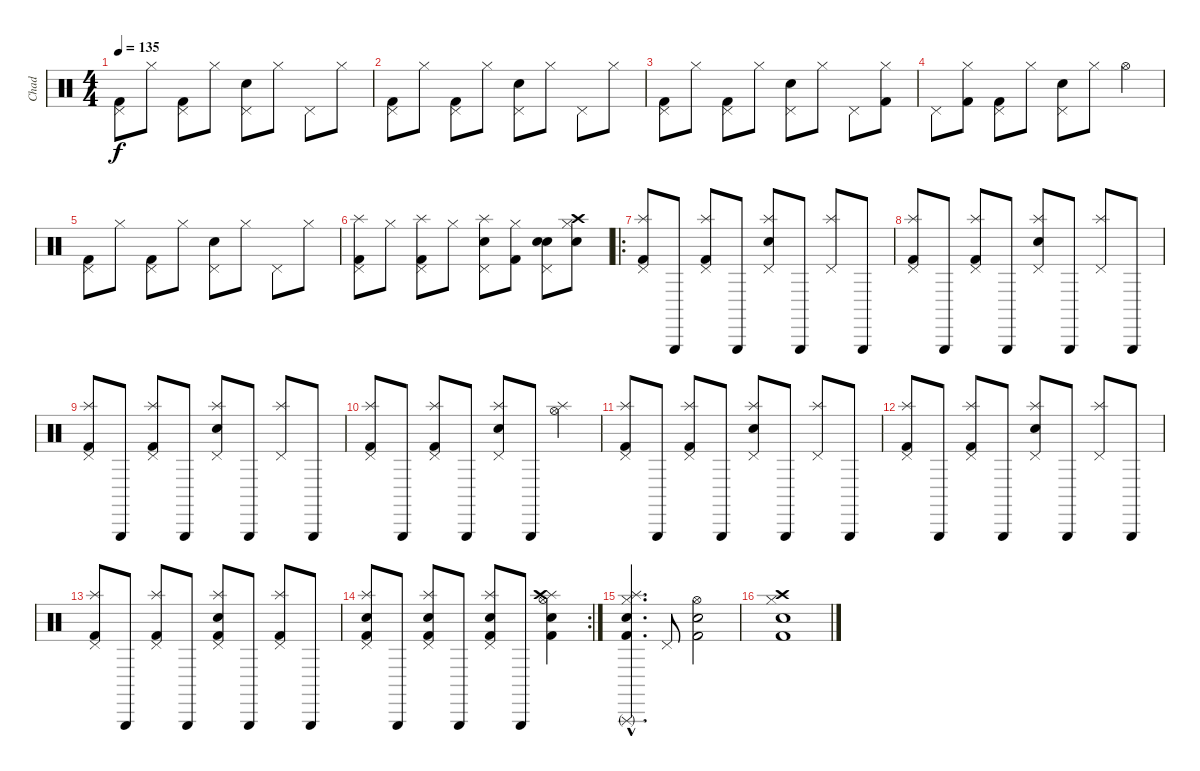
\track ("Chad" "Chad") {instrument percussion}
\staff {score}
\articulation defaults
\ts (4 4)
\tempo 135
\clef neutral
\ks c
("Pedal Hi-Hat (hit)" "Kick (hit) 2").8{dy f} "Hi-Hat (closed)".8 ("Pedal Hi-Hat (hit)" "Kick (hit) 2").8 "Hi-Hat (closed)".8 ("Pedal Hi-Hat (hit)" "Electric Snare (hit)").8 "Hi-Hat (closed)".8 "Pedal Hi-Hat (hit)".8 "Hi-Hat (closed)".8 |
("Pedal Hi-Hat (hit)" "Kick (hit) 2").8 "Hi-Hat (closed)".8 ("Pedal Hi-Hat (hit)" "Kick (hit) 2").8 "Hi-Hat (closed)".8 ("Pedal Hi-Hat (hit)" "Electric Snare (hit)").8 "Hi-Hat (closed)".8 "Pedal Hi-Hat (hit)".8 "Hi-Hat (closed)".8 |
("Pedal Hi-Hat (hit)" "Kick (hit) 2").8 "Hi-Hat (closed)".8 ("Pedal Hi-Hat (hit)" "Kick (hit) 2").8 "Hi-Hat (closed)".8 ("Pedal Hi-Hat (hit)" "Electric Snare (hit)").8 "Hi-Hat (closed)".8 "Pedal Hi-Hat (hit)".8 ("Hi-Hat (closed)" "Kick (hit) 2").8 |
"Pedal Hi-Hat (hit)".8 ("Hi-Hat (closed)" "Kick (hit) 2").8 ("Pedal Hi-Hat (hit)" "Kick (hit) 2").8 "Hi-Hat (closed)".8 ("Pedal Hi-Hat (hit)" "Electric Snare (hit)").8 "Hi-Hat (closed)".8 "Hi-Hat (open)".4 |
("Pedal Hi-Hat (hit)" "Kick (hit) 2").8 "Hi-Hat (closed)".8 ("Pedal Hi-Hat (hit)" "Kick (hit) 2").8 "Hi-Hat (closed)".8 ("Pedal Hi-Hat (hit)" "Electric Snare (hit)").8 "Hi-Hat (closed)".8 "Pedal Hi-Hat (hit)".8 "Hi-Hat (closed)".8 |
("Splash (hit)" "Pedal Hi-Hat (hit)" "Kick (hit) 2").8 "Hi-Hat (closed)".8 ("Splash (hit)" "Pedal Hi-Hat (hit)" "Kick (hit) 2").8 "Hi-Hat (closed)".8 ("Splash (hit)" "Pedal Hi-Hat (hit)" "Electric Snare (hit)").8 ("Hi-Hat (closed)" "Kick (hit) 2").8 ("Pedal Hi-Hat (hit)" "Electric Snare (hit)" "Snare (hit) 2").8 ("Crash high (hit)" "Hi-Hat (closed)" "Snare (hit) 2").8 |
\ro
\section ("" "")
("Splash (hit)" "Pedal Hi-Hat (hit)" "Kick (hit) 2").8 "Triangle (hit)".8 ("Splash (hit)" "Pedal Hi-Hat (hit)" "Kick (hit) 2").8 "Triangle (hit)".8 ("Splash (hit)" "Pedal Hi-Hat (hit)" "Electric Snare (hit)").8 "Triangle (hit)".8 ("Splash (hit)" "Pedal Hi-Hat (hit)").8 "Triangle (hit)".8 |
("Splash (hit)" "Pedal Hi-Hat (hit)" "Kick (hit) 2").8 "Triangle (hit)".8 ("Splash (hit)" "Pedal Hi-Hat (hit)" "Kick (hit) 2").8 "Triangle (hit)".8 ("Splash (hit)" "Pedal Hi-Hat (hit)" "Electric Snare (hit)").8 "Triangle (hit)".8 ("Splash (hit)" "Pedal Hi-Hat (hit)").8 "Triangle (hit)".8 |
("Splash (hit)" "Pedal Hi-Hat (hit)" "Kick (hit) 2").8 "Triangle (hit)".8 ("Splash (hit)" "Pedal Hi-Hat (hit)" "Kick (hit) 2").8 "Triangle (hit)".8 ("Splash (hit)" "Pedal Hi-Hat (hit)" "Electric Snare (hit)").8 "Triangle (hit)".8 ("Splash (hit)" "Pedal Hi-Hat (hit)").8 "Triangle (hit)".8 |
("Splash (hit)" "Pedal Hi-Hat (hit)" "Kick (hit) 2").8 "Triangle (hit)".8 ("Splash (hit)" "Pedal Hi-Hat (hit)" "Kick (hit) 2").8 "Triangle (hit)".8 ("Splash (hit)" "Pedal Hi-Hat (hit)" "Electric Snare (hit)").8 "Triangle (hit)".8 ("Splash (hit)" "Hi-Hat (open)").4 |
("Splash (hit)" "Pedal Hi-Hat (hit)" "Kick (hit) 2").8 "Triangle (hit)".8 ("Splash (hit)" "Pedal Hi-Hat (hit)" "Kick (hit) 2").8 "Triangle (hit)".8 ("Splash (hit)" "Pedal Hi-Hat (hit)" "Electric Snare (hit)").8 "Triangle (hit)".8 ("Splash (hit)" "Pedal Hi-Hat (hit)").8 "Triangle (hit)".8 |
("Splash (hit)" "Pedal Hi-Hat (hit)" "Kick (hit) 2").8 "Triangle (hit)".8 ("Splash (hit)" "Pedal Hi-Hat (hit)" "Kick (hit) 2").8 "Triangle (hit)".8 ("Splash (hit)" "Pedal Hi-Hat (hit)" "Electric Snare (hit)").8 "Triangle (hit)".8 ("Splash (hit)" "Pedal Hi-Hat (hit)").8 "Triangle (hit)".8 |
("Splash (hit)" "Pedal Hi-Hat (hit)" "Kick (hit) 2").8 "Triangle (hit)".8 ("Splash (hit)" "Pedal Hi-Hat (hit)" "Kick (hit) 2").8 "Triangle (hit)".8 ("Splash (hit)" "Pedal Hi-Hat (hit)" "Electric Snare (hit)" "Kick (hit) 2").8 "Triangle (hit)".8 ("Splash (hit)" "Pedal Hi-Hat (hit)" "Kick (hit) 2").8 "Triangle (hit)".8 |
\rc 2
("Splash (hit)" "Pedal Hi-Hat (hit)" "Electric Snare (hit)" "Kick (hit) 2").8 "Triangle (hit)".8 ("Splash (hit)" "Pedal Hi-Hat (hit)" "Electric Snare (hit)" "Kick (hit) 2").8 "Triangle (hit)".8 ("Splash (hit)" "Pedal Hi-Hat (hit)" "Electric Snare (hit)" "Kick (hit) 2").8 "Triangle (hit)".8 ("Splash (hit)" "Hi-Hat (open)" "Crash high (hit)" "Electric Snare (hit)" "Kick (hit) 2").4 |
\section ("" "")
("Triangle (rnute)"{hac} "Splash (hit)"{hac} "Snare (hit) 2"{hac} "Hi-Hat (closed)"{hac} "Kick (hit) 2"{hac}).4{d} "Pedal Hi-Hat (hit)".8 ("Hi-Hat (open)" "Electric Snare (hit)" "Kick (hit) 2").2 |
("Crash high (hit)" "Hi-Hat (closed)" "Electric Snare (hit)" "Kick (hit) 2").1
